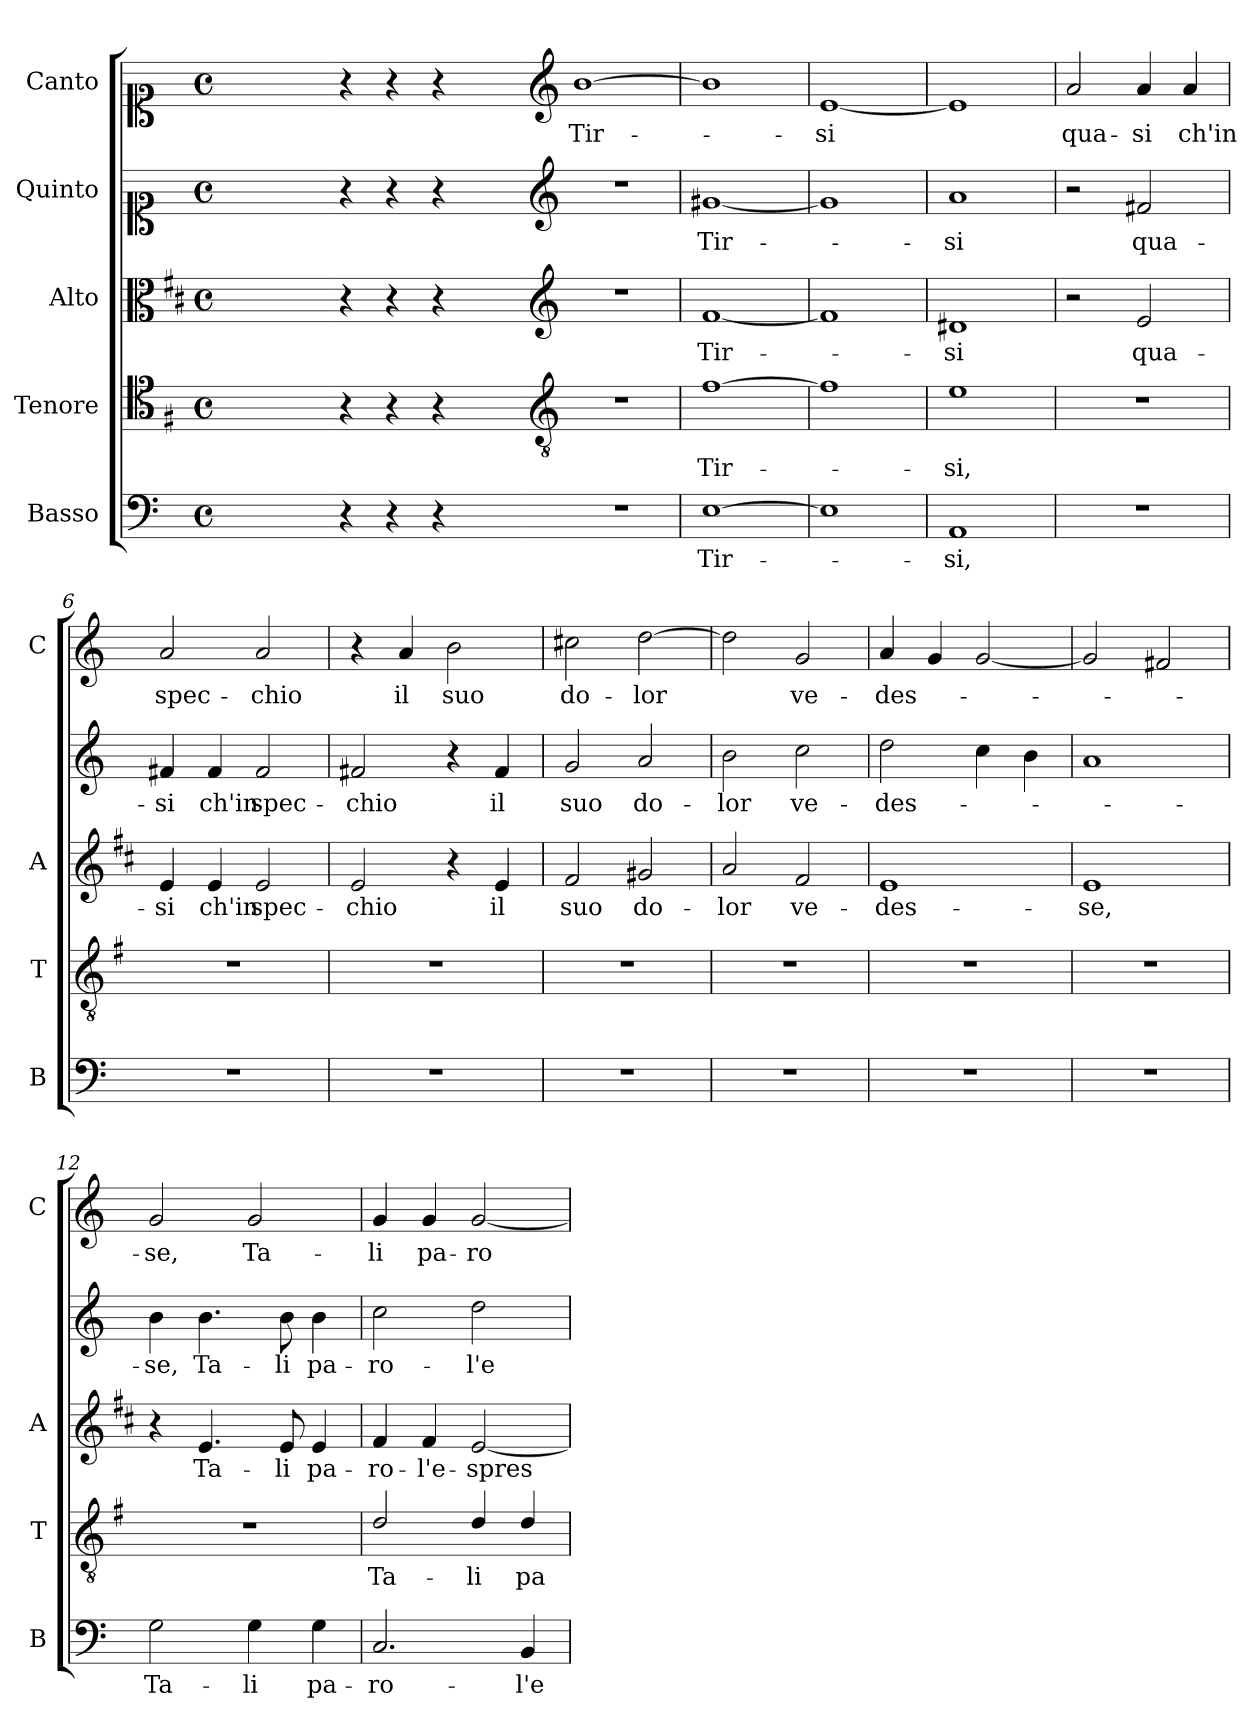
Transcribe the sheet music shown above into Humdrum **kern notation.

**kern	**text	**kern	**text	**kern	**text	**kern	**text	**kern	**text
*part5	*part5	*part4	*part4	*part3	*part3	*part2	*part2	*part1	*part1
*staff5	*staff5	*staff4	*staff4	*staff3	*staff3	*staff2	*staff2	*staff1	*staff1
*I"Basso	*	*I"Tenore	*	*I"Alto	*	*I"Quinto	*	*I"Canto	*
*I'B	*	*I'T	*	*I'A	*	*	*	*I'C	*
*clefF4	*	*clefC4	*	*clefC3	*	*clefC1	*	*clefC1	*
*	*	*ITrd4c7	*	*ITrd1c2	*	*	*	*	*
*k[]	*	*k[]	*	*k[]	*	*k[]	*	*k[]	*
*C:	*	*C:	*	*C:	*	*C:	*	*C:	*
*M4/4	*	*M4/4	*	*M4/4	*	*M4/4	*	*M4/4	*
*met(c)	*	*met(c)	*	*met(c)	*	*met(c)	*	*met(c)	*
=	=	=	=	=	=	=	=	=	=
1ryy	.	1ryy	.	1ryy	.	1ryy	.	1ryy	.
=1X-	=1X-	=1X-	=1X-	=1X-	=1X-	=1X-	=1X-	=1X-	=1X-
4r	.	4r	.	4r	.	4r	.	4r	.
4r	.	4r	.	4r	.	4r	.	4r	.
4r	.	4r	.	4r	.	4r	.	4r	.
4ryy	.	4ryy	.	4ryy	.	4ryy	.	4ryy	.
=1-	=1-	=1-	=1-	=1-	=1-	=1-	=1-	=1-	=1-
*	*	*clefGv2	*	*clefG2	*	*clefG2	*	*clefG2	*
!	!	!	!	!	!	!	!	!	!LO:LY:b
1r	.	1r	.	1r	.	1r	.	[1b	Tir-
=2	=2	=2	=2	=2	=2	=2	=2	=2	=2
!	!LO:LY:b	!	!LO:LY:b	!	!LO:LY:b	!	!LO:LY:b	!	!
[1E	Tir-	[1B	Tir-	[1e	Tir-	[1g#X	Tir-	1b]	.
=3	=3	=3	=3	=3	=3	=3	=3	=3	=3
!	!	!	!	!	!	!	!	!	!LO:LY:b
1E]	.	1B]	.	1e]	.	1g#]	.	[1e	-si
=4	=4	=4	=4	=4	=4	=4	=4	=4	=4
!	!LO:LY:b	!	!LO:LY:b	!	!LO:LY:b	!	!LO:LY:b	!	!
1AA	-si,	1A	-si,	1c#X	-si	1a	-si	1e]	.
=5	=5	=5	=5	=5	=5	=5	=5	=5	=5
!	!	!	!	!	!	!	!	!	!LO:LY:b
1r	.	1r	.	2r	.	2r	.	2a/	qua-
!	!	!	!	!	!LO:LY:b	!	!LO:LY:b	!	!LO:LY:b
.	.	.	.	2d/	qua-	2f#X/	qua-	4a/	-si
!	!	!	!	!	!	!	!	!	!LO:LY:b
.	.	.	.	.	.	.	.	4a/	ch'in
=6	=6	=6	=6	=6	=6	=6	=6	=6	=6
!	!	!	!	!	!LO:LY:b	!	!LO:LY:b	!	!LO:LY:b
1r	.	1r	.	4d/	-si	4f#X/	-si	2a/	spec-
!	!	!	!	!	!LO:LY:b	!	!LO:LY:b	!	!
.	.	.	.	4d/	ch'in	4f#/	ch'in	.	.
!	!	!	!	!	!LO:LY:b	!	!LO:LY:b	!	!LO:LY:b
.	.	.	.	2d/	spec-	2f#/	spec-	2a/	-chio
=7	=7	=7	=7	=7	=7	=7	=7	=7	=7
!	!	!	!	!	!LO:LY:b	!	!LO:LY:b	!	!
1r	.	1r	.	2d/	-chio	2f#X/	-chio	4r	.
!	!	!	!	!	!	!	!	!	!LO:LY:b
.	.	.	.	.	.	.	.	4a/	il
!	!	!	!	!	!	!	!	!	!LO:LY:b
.	.	.	.	4r	.	4r	.	2b\	suo
!	!	!	!	!	!LO:LY:b	!	!LO:LY:b	!	!
.	.	.	.	4d/	il	4f#/	il	.	.
!!LO:LB:g=z
=8	=8	=8	=8	=8	=8	=8	=8	=8	=8
!	!	!	!	!	!LO:LY:b	!	!LO:LY:b	!	!LO:LY:b
1r	.	1r	.	2e/	suo	2g/	suo	2cc#X\	do-
!	!	!	!	!	!LO:LY:b	!	!LO:LY:b	!	!LO:LY:b
.	.	.	.	2f#X/	do-	2a/	do-	[2dd\	-lor
=9	=9	=9	=9	=9	=9	=9	=9	=9	=9
!	!	!	!	!	!LO:LY:b	!	!LO:LY:b	!	!
1r	.	1r	.	2g/	-lor	2b\	-lor	2dd\]	.
!	!	!	!	!	!LO:LY:b	!	!LO:LY:b	!	!LO:LY:b
.	.	.	.	2e/	ve-	2cc\	ve-	2g/	ve-
=10	=10	=10	=10	=10	=10	=10	=10	=10	=10
!	!	!	!	!	!LO:LY:b	!	!LO:LY:b	!	!LO:LY:b
1r	.	1r	.	1d	-des-	2dd\	-des-	4a/	-des-
.	.	.	.	.	.	.	.	4g/	.
.	.	.	.	.	.	4cc\	.	[2g/	.
.	.	.	.	.	.	4b\	.	.	.
=11	=11	=11	=11	=11	=11	=11	=11	=11	=11
!	!	!	!	!	!LO:LY:b	!	!	!	!
1r	.	1r	.	1d	-se,	1a	.	2g/]	.
.	.	.	.	.	.	.	.	2f#X/	.
=12	=12	=12	=12	=12	=12	=12	=12	=12	=12
!	!LO:LY:b	!	!	!	!	!	!LO:LY:b	!	!LO:LY:b
2G\	Ta-	1r	.	4r	.	4b\	-se,	2g/	-se,
!	!	!	!	!	!LO:LY:b	!	!LO:LY:b	!	!
.	.	.	.	4.d/	Ta-	4.b\	Ta-	.	.
!	!LO:LY:b	!	!	!	!	!	!	!	!LO:LY:b
4G\	-li	.	.	.	.	.	.	2g/	Ta-
!	!	!	!	!	!LO:LY:b	!	!LO:LY:b	!	!
.	.	.	.	8d/	-li	8b\	-li	.	.
!	!LO:LY:b	!	!	!	!LO:LY:b	!	!LO:LY:b	!	!
4G\	pa-	.	.	4d/	pa-	4b\	pa-	.	.
=13	=13	=13	=13	=13	=13	=13	=13	=13	=13
!	!LO:LY:b	!	!LO:LY:b	!	!LO:LY:b	!	!LO:LY:b	!	!LO:LY:b
2.C/	-ro-	2G/	Ta-	4e/	-ro-	2cc\	-ro-	4g/	-li
!	!	!	!	!	!LO:LY:b	!	!	!	!LO:LY:b
.	.	.	.	4e/	-l'e-	.	.	4g/	pa-
!	!	!	!LO:LY:b	!	!LO:LY:b	!	!LO:LY:b	!	!LO:LY:b
.	.	4G/	-li	[2d/	-spres-	2dd\	-l'e-	[2g/	-ro-
!	!LO:LY:b	!	!LO:LY:b	!	!	!	!	!	!
4BB/	-l'e-	4G/	pa-	.	.	.	.	.	.
=	=	=	=	=	=	=	=	=	=
*-	*-	*-	*-	*-	*-	*-	*-	*-	*-
